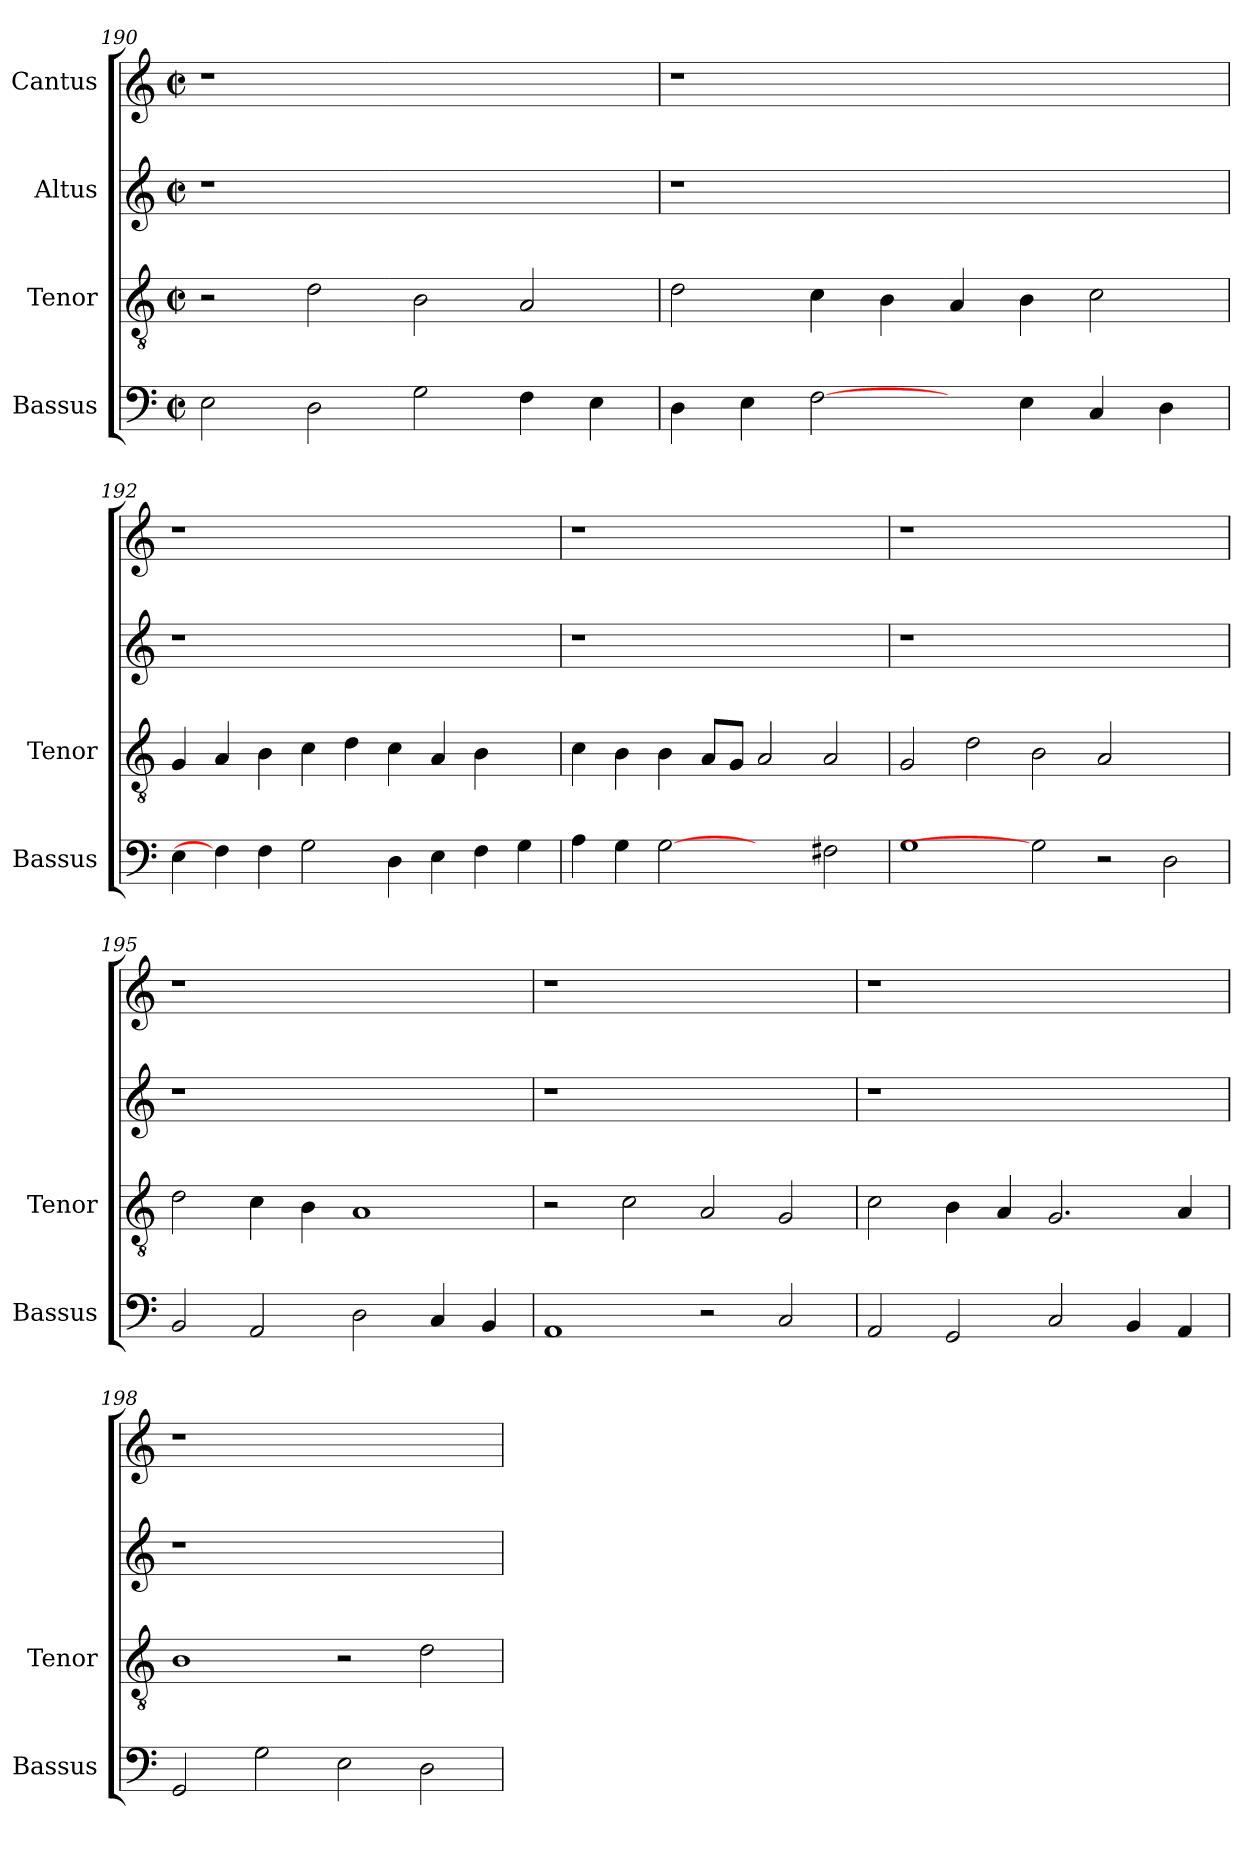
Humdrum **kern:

**kern	**kern	**kern	**kern
*part4	*part3	*part2	*part1
*staff4	*staff3	*staff2	*staff1
*I"Bassus	*I"Tenor	*I"Altus	*I"Cantus
*I'Bassus	*I'Tenor	*	*
*clefF4	*clefGv2	*clefG2	*clefG2
*k[]	*k[]	*k[]	*k[]
*C:	*C:	*C:	*C:
*M2/2	*M2/2	*M2/2	*M2/2
*met(c|)	*met(c|)	*met(c|)	*met(c|)
=190	=190	=190	=190
2E\	2r	1r	1r
2D\	2d\	.	.
2G\	2B\	1ryy	1ryy
4F\	2A/	.	.
4E\	.	.	.
=191	=191	=191	=191
4D\	2d\	1r	1r
4E\	.	.	.
[2F\	4c\	.	.
.	4B\	.	.
4ryy	4A/	1ryy	1ryy
4E\	4B\	.	.
4C/	2c\	.	.
4D\	.	.	.
!!LO:LB:g=z
=192	=192	=192	=192
4E\	4G/	1r	1r
4F\]	4A/	.	.
4F\	4B\	.	.
2G\	4c\	.	.
.	4d\	1ryy	1ryy
4D\	4c\	.	.
4E\	4A/	.	.
4F\	4B\	.	.
4G\	4ryy	4ryy	4ryy
=193	=193	=193	=193
4A\	4c\	1r	1r
4G\	4B\	.	.
[2G	4B\	.	.
.	8A/L	.	.
.	8G/J	.	.
2ryy	2A/	1ryy	1ryy
2F#X\	2A/	.	.
=194	=194	=194	=194
1G	2G/	1r	1r
.	2d\	.	.
2G]	2B\	1.ryy	1.ryy
2r	2A/	.	.
2D\	2ryy	.	.
=195	=195	=195	=195
2BB/	2d\	1r	1r
2AA/	4c\	.	.
.	4B\	.	.
2D\	1A	1ryy	1ryy
4C/	.	.	.
4BB/	.	.	.
=196	=196	=196	=196
1AA	2r	1r	1r
.	2c\	.	.
2r	2A/	1ryy	1ryy
2C/	2G/	.	.
!!LO:LB:g=z
=197	=197	=197	=197
2AA/	2c\	1r	1r
2GG/	4B\	.	.
.	4A/	.	.
2C/	2.G/	1ryy	1ryy
4BB/	.	.	.
4AA/	4A/	.	.
=198	=198	=198	=198
2GG/	1B	1r	1r
2G\	.	.	.
2E\	2r	1ryy	1ryy
2D\	2d\	.	.
=	=	=	=
*-	*-	*-	*-
